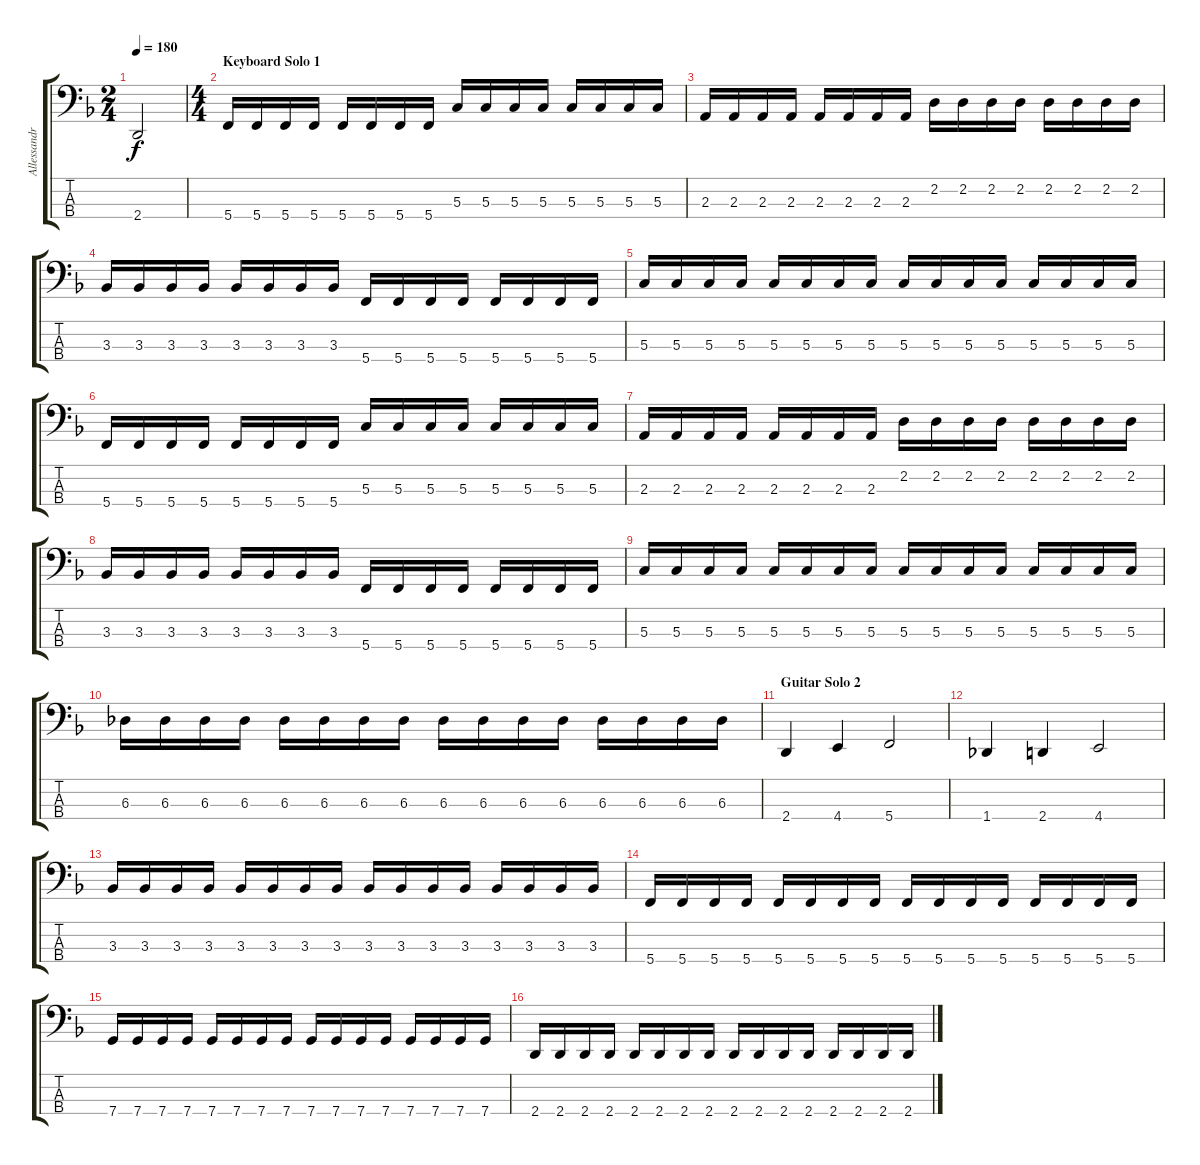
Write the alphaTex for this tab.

\track ("Allessandro Lotta" "Allessandr") {instrument electricbassfinger}
\staff {score tabs}
\tuning (F2 C2 G1 C1) {hide}
\ts (2 4)
\tempo 180
\clef f4
\ks dminor
2.4{t}.2{dy f} |
\ts (4 4)
\section ("" "Keyboard Solo 1")
5.4.16 5.4.16 5.4.16 5.4.16 5.4.16 5.4.16 5.4.16 5.4.16 5.3.16 5.3.16 5.3.16 5.3.16 5.3.16 5.3.16 5.3.16 5.3.16 |
2.3.16 2.3.16 2.3.16 2.3.16 2.3.16 2.3.16 2.3.16 2.3.16 2.2.16 2.2.16 2.2.16 2.2.16 2.2.16 2.2.16 2.2.16 2.2.16 |
3.3.16 3.3.16 3.3.16 3.3.16 3.3.16 3.3.16 3.3.16 3.3.16 5.4.16 5.4.16 5.4.16 5.4.16 5.4.16 5.4.16 5.4.16 5.4.16 |
5.3.16 5.3.16 5.3.16 5.3.16 5.3.16 5.3.16 5.3.16 5.3.16 5.3.16 5.3.16 5.3.16 5.3.16 5.3.16 5.3.16 5.3.16 5.3.16 |
5.4.16 5.4.16 5.4.16 5.4.16 5.4.16 5.4.16 5.4.16 5.4.16 5.3.16 5.3.16 5.3.16 5.3.16 5.3.16 5.3.16 5.3.16 5.3.16 |
2.3.16 2.3.16 2.3.16 2.3.16 2.3.16 2.3.16 2.3.16 2.3.16 2.2.16 2.2.16 2.2.16 2.2.16 2.2.16 2.2.16 2.2.16 2.2.16 |
3.3.16 3.3.16 3.3.16 3.3.16 3.3.16 3.3.16 3.3.16 3.3.16 5.4.16 5.4.16 5.4.16 5.4.16 5.4.16 5.4.16 5.4.16 5.4.16 |
5.3.16 5.3.16 5.3.16 5.3.16 5.3.16 5.3.16 5.3.16 5.3.16 5.3.16 5.3.16 5.3.16 5.3.16 5.3.16 5.3.16 5.3.16 5.3.16 |
6.3.16 6.3.16 6.3.16 6.3.16 6.3.16 6.3.16 6.3.16 6.3.16 6.3.16 6.3.16 6.3.16 6.3.16 6.3.16 6.3.16 6.3.16 6.3.16 |
\section ("" "Guitar Solo 2")
2.4.4 4.4.4 5.4.2 |
1.4.4 2.4.4 4.4.2 |
3.3.16 3.3.16 3.3.16 3.3.16 3.3.16 3.3.16 3.3.16 3.3.16 3.3.16 3.3.16 3.3.16 3.3.16 3.3.16 3.3.16 3.3.16 3.3.16 |
5.4.16 5.4.16 5.4.16 5.4.16 5.4.16 5.4.16 5.4.16 5.4.16 5.4.16 5.4.16 5.4.16 5.4.16 5.4.16 5.4.16 5.4.16 5.4.16 |
7.4.16 7.4.16 7.4.16 7.4.16 7.4.16 7.4.16 7.4.16 7.4.16 7.4.16 7.4.16 7.4.16 7.4.16 7.4.16 7.4.16 7.4.16 7.4.16 |
2.4.16 2.4.16 2.4.16 2.4.16 2.4.16 2.4.16 2.4.16 2.4.16 2.4.16 2.4.16 2.4.16 2.4.16 2.4.16 2.4.16 2.4.16 2.4.16
